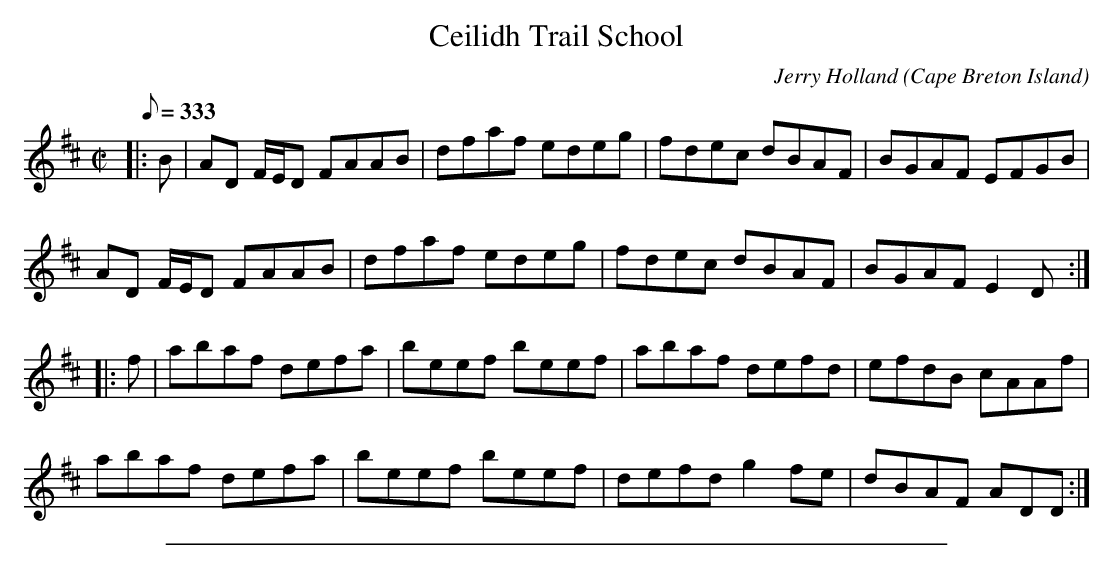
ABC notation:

X:1
T: Ceilidh Trail School
C:Jerry Holland
O:Cape Breton Island
L:1/8
Q:333
M:C|
K:D
|:B|AD F/E/D FAAB|dfaf edeg|fdec dBAF|BGAF EFGB|
AD F/E/D FAAB|dfaf edeg|fdec dBAF|BGAF E2 D:|
|:f|abaf defa|beef beef|abaf defd|efdB cAAf|
abaf defa|beef beef|defd g2 fe|dBAF ADD:|
